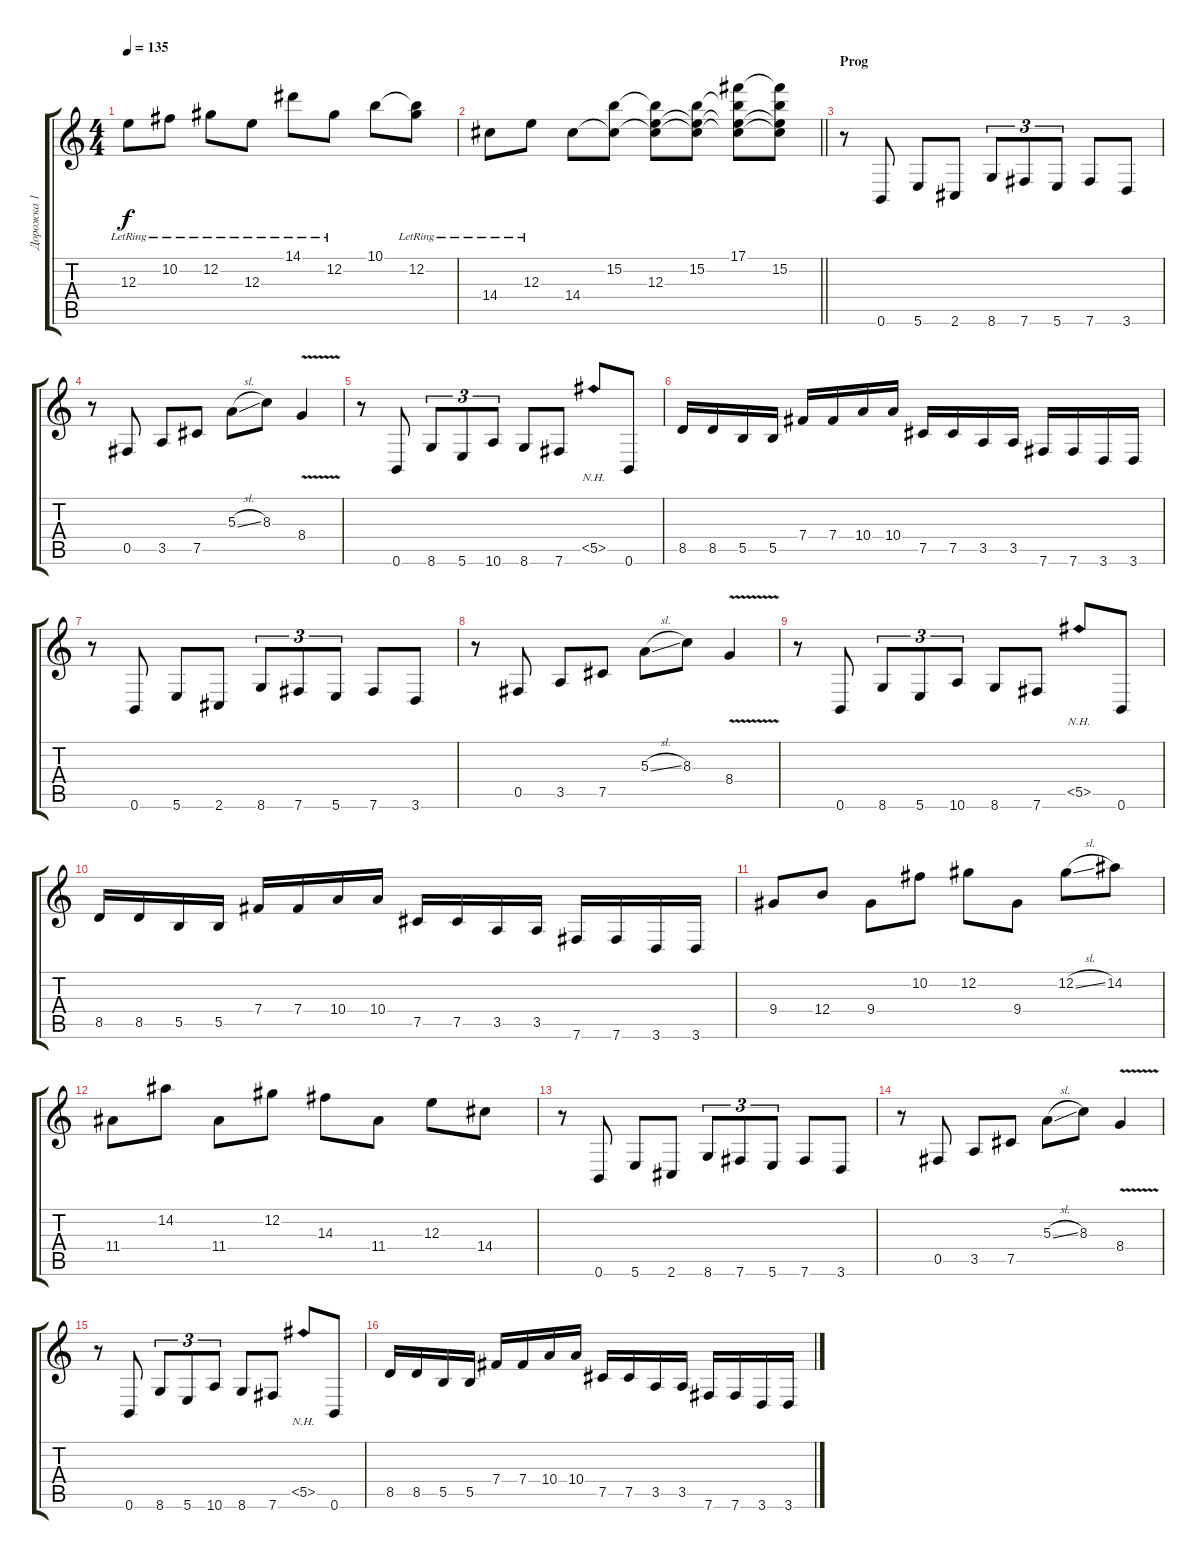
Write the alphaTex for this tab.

\track ("Дорожка 1" "Дорожка 1") {instrument distortionguitar}
\staff {score tabs}
\tuning (Db4 Ab3 E3 B2 Gb2 B1) {hide}
\ts (4 4)
\tempo 135
\clef g2
\ks c
12.3{lr}.8{dy f} 10.2{lr}.8 12.2{lr}.8 12.3{lr}.8 14.1{lr}.8 12.2{lr}.8 10.1.8 (10.1{t} 12.2{lr}).8 |
\barLineRight lightlight
14.4{lr}.8 12.3{lr}.8 14.4.8 (15.2 14.4{t}).8 (15.2{t} 12.3 14.4{t}).8 (15.2 12.3{t} 14.4{t}).8 (17.1 15.2{t} 12.3{t} 14.4{t}).8 (17.1{t} 15.2 12.3{t} 14.4{t}).8 |
\section ("" "Prog")
r.8 0.6.8 5.6.8 2.6.8 8.6.8{tu (3 2)} 7.6.8{tu (3 2)} 5.6.8{tu (3 2)} 7.6.8 3.6.8 |
r.8 0.5.8 3.5.8 7.5.8 5.3{sl}.8 8.3.8 8.4{v}.4 |
r.8 0.6.8 8.6.8{tu (3 2)} 5.6.8{tu (3 2)} 10.6.8{tu (3 2)} 8.6.8 7.6.8 5.5{nh}.8 0.6.8 |
8.5.16 8.5.16 5.5.16 5.5.16 7.4.16 7.4.16 10.4.16 10.4.16 7.5.16 7.5.16 3.5.16 3.5.16 7.6.16 7.6.16 3.6.16 3.6.16 |
r.8 0.6.8 5.6.8 2.6.8 8.6.8{tu (3 2)} 7.6.8{tu (3 2)} 5.6.8{tu (3 2)} 7.6.8 3.6.8 |
r.8 0.5.8 3.5.8 7.5.8 5.3{sl}.8 8.3.8 8.4{v}.4 |
r.8 0.6.8 8.6.8{tu (3 2)} 5.6.8{tu (3 2)} 10.6.8{tu (3 2)} 8.6.8 7.6.8 5.5{nh}.8 0.6.8 |
8.5.16 8.5.16 5.5.16 5.5.16 7.4.16 7.4.16 10.4.16 10.4.16 7.5.16 7.5.16 3.5.16 3.5.16 7.6.16 7.6.16 3.6.16 3.6.16 |
9.4.8 12.4.8 9.4.8 10.2.8 12.2.8 9.4.8 12.2{sl}.8 14.2.8 |
11.4.8 14.2.8 11.4.8 12.2.8 14.3.8 11.4.8 12.3.8 14.4.8 |
r.8 0.6.8 5.6.8 2.6.8 8.6.8{tu (3 2)} 7.6.8{tu (3 2)} 5.6.8{tu (3 2)} 7.6.8 3.6.8 |
r.8 0.5.8 3.5.8 7.5.8 5.3{sl}.8 8.3.8 8.4{v}.4 |
r.8 0.6.8 8.6.8{tu (3 2)} 5.6.8{tu (3 2)} 10.6.8{tu (3 2)} 8.6.8 7.6.8 5.5{nh}.8 0.6.8 |
8.5.16 8.5.16 5.5.16 5.5.16 7.4.16 7.4.16 10.4.16 10.4.16 7.5.16 7.5.16 3.5.16 3.5.16 7.6.16 7.6.16 3.6.16 3.6.16
